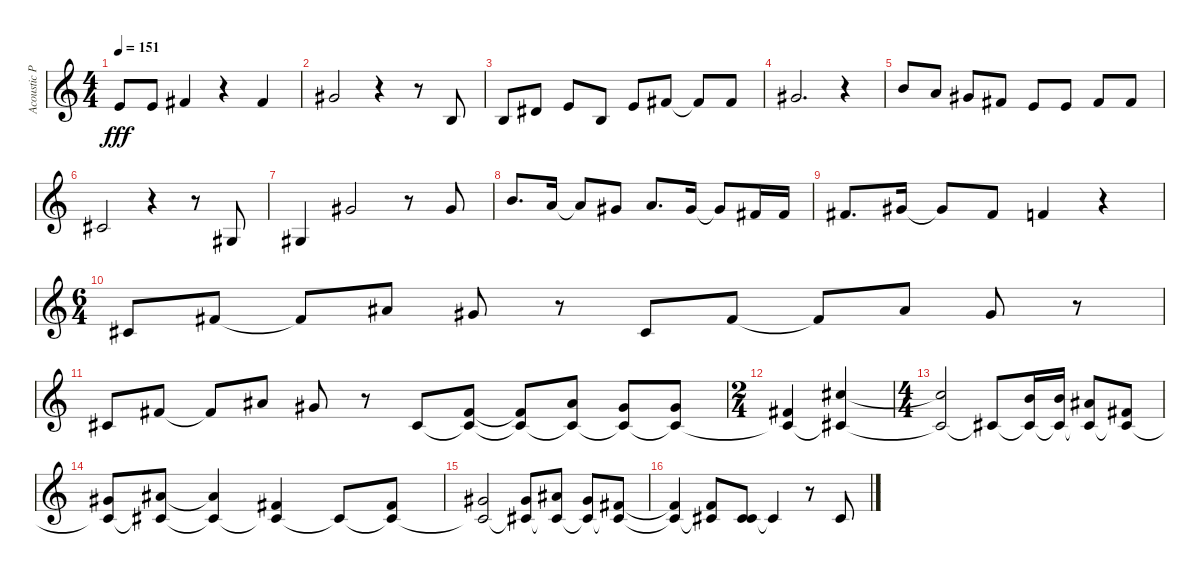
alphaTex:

\track ("Acoustic Piano" "Acoustic P") {instrument acousticgrandpiano}
\staff {score}
\tuning (E4 B3 G3 D3 A2 E2 B1) {hide}
\ts (4 4)
\tempo 151
\clef g2
\ks c
0.1{t}.8{dy fff} 0.1.8 2.1.4 r.4 2.1.4 |
4.1.2 r.4 r.8 0.2.8 |
0.2.8 4.2.8 0.1.8 0.2.8 0.1.8 2.1.8 2.1{t}.8 2.1.8 |
4.1.2{d} r.4 |
7.1.8 5.1.8 4.1.8 2.1.8 0.1.8 0.1.8 2.1.8 2.1.8 |
2.2.2 r.4 r.8 1.3.8 |
1.3.4 4.1.2 r.8 4.1.8 |
7.1.8{d} 5.1.16 5.1{t}.8 4.1.8 5.1.8{d} 4.1.16 4.1{t}.8 2.1.16 2.1.16 |
2.1.8{d} 4.1.16 4.1{t}.8 2.1.8 1.1.4 r.4 |
\ts (6 4)
2.2.8 2.1.8 2.1{t}.8 6.1.8 4.1.8 r.8 2.2.8 2.1.8 2.1{t}.8 6.1.8 4.1.8 r.8 |
2.2.8 2.1.8 2.1{t}.8 6.1.8 4.1.8 r.8 2.2.8 (2.1 2.2{t}).8 (2.1{t} 2.2{t}).8 (6.1 2.2{t}).8 (4.1 2.2{t}).8 (4.1 2.2{t}).8 |
\ts (2 4)
(2.1 2.2{t}).4 (9.1 2.2{t}).4 |
\ts (4 4)
(9.1{t} 2.2{t}).2 2.2{t}.8 (7.1 2.2{t}).16 (7.1 2.2{t}).16 (6.1 2.2{t}).8 (2.1 2.2{t}).8 |
(4.1 2.2{t}).8 (6.1 2.2{t}).8 (6.1{t} 2.2{t}).4 (2.1 2.2{t}).4 2.2{t}.8 (2.1 2.2{t}).8 |
(4.1 2.2{t}).2 (4.1 2.2{t}).8 (6.1 2.2{t}).8 (4.1 2.2{t}).8 (2.1 2.2{t}).8 |
(2.1{t} 2.2{t}).4 (1.1 2.2{t}).8 (2.2 6.3).8 2.2{t}.4 r.8 2.2.8
